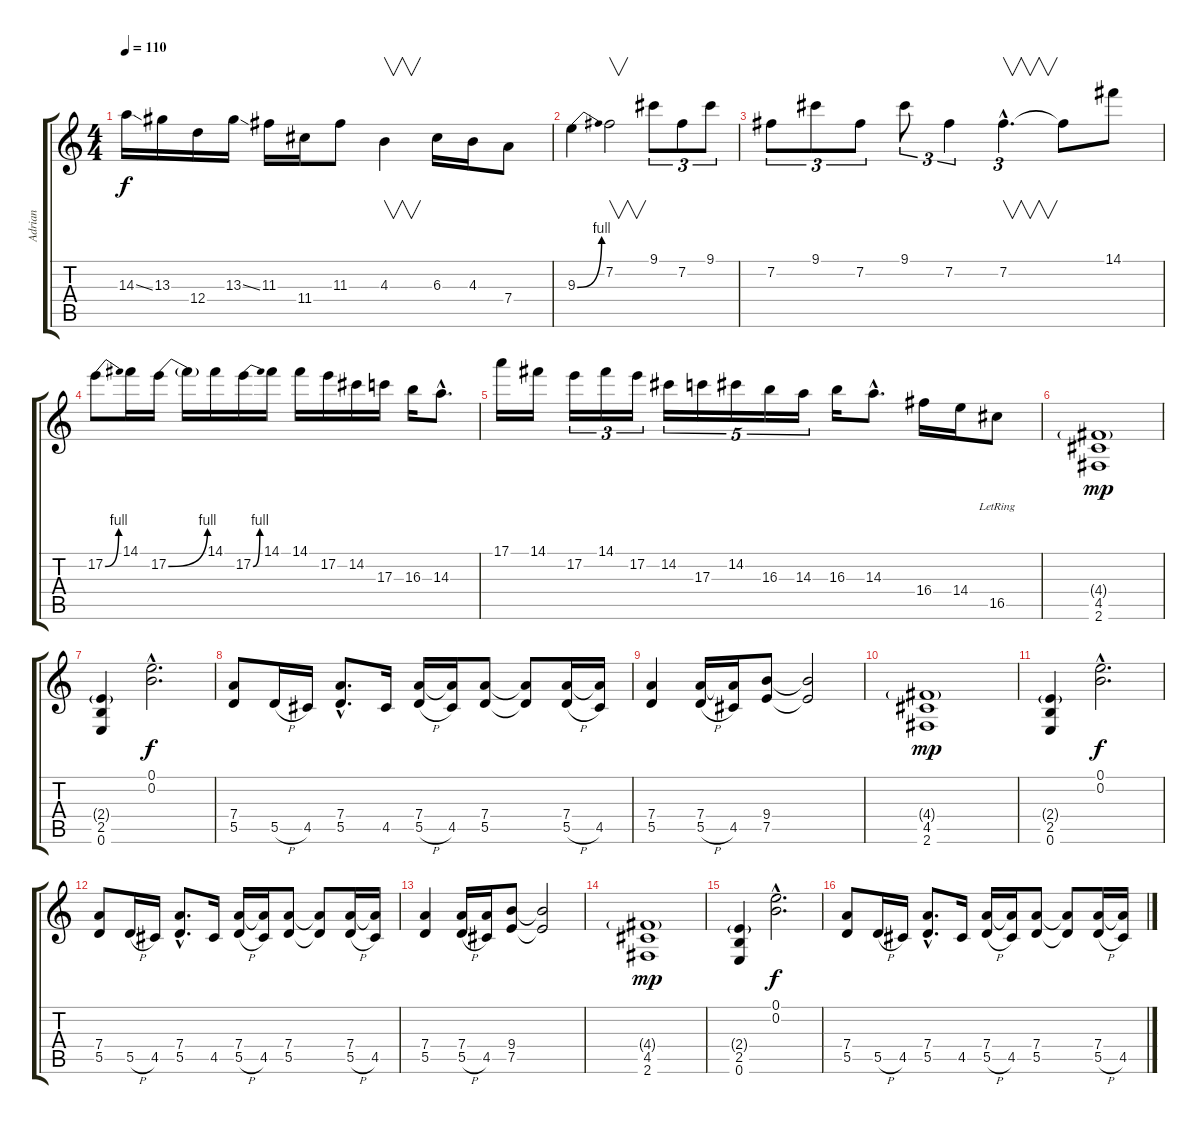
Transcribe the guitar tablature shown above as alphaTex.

\track ("Adrian" "Adrian") {instrument overdrivenguitar}
\staff {score tabs}
\tuning (E4 B3 G3 D3 A2 E2) {hide}
\ts (4 4)
\tempo 110
\clef g2
\ks c
14.3{ss}.16{dy f} 13.3.16 12.4.16 13.3{ss}.16 11.3.16 11.4.16 11.3.8 4.3.4{v} 6.3.16 4.3.16 7.4.8 |
9.3{be (bend 0 0 60 4)}.4 7.2.2{v} 9.1.8{tu (3 2)} 7.2.8{tu (3 2)} 9.1.8{tu (3 2)} |
7.2.8{tu (3 2)} 9.1.8{tu (3 2)} 7.2.8{tu (3 2)} 9.1.8{tu (3 2)} 7.2.4{tu (3 2)} 7.2{hac}.4{v d tu (3 2)} 7.2{t}.8 14.1.8 |
17.2{be (bend 0 0 60 4)}.8 14.1.16 17.2{be (bend 0 0 60 4)}.16 17.2{t}.16 14.1.16 17.2{be (bend 0 0 60 4)}.16 14.1.16 14.1.16 17.2.16 14.2.16 17.3.16 16.3.16 14.3{hac}.8{d} |
17.1.16 14.1.16 17.2.16{tu (3 2)} 14.1.16{tu (3 2)} 17.2.16{tu (3 2)} 14.2.16{tu (5 4)} 17.3.16{tu (5 4)} 14.2.16{tu (5 4)} 16.3.16{tu (5 4)} 14.3.16{tu (5 4)} 16.3.16 14.3{hac}.8{d} 16.4.16 14.4.16 16.5{lr}.8 |
(4.4{g} 4.5 2.6).1{dy mp} |
(2.4{g} 2.5 0.6).4 (0.1{hac} 0.2{hac}).2{d dy f} |
(7.4 5.5).8 5.5{h}.16 4.5.16 (7.4{hac} 5.5{hac}).8{d} 4.5.16 (7.4 5.5{h}).16 (7.4{t} 4.5).16 (7.4 5.5).8 (7.4{t} 5.5{t}).8 (7.4 5.5{h}).16 (7.4{t} 4.5).16 |
(7.4 5.5).4 (7.4 5.5{h}).16 (7.4{t} 4.5).16 (9.4 7.5).8 (9.4{t} 7.5{t}).2 |
(4.4{g} 4.5 2.6).1{dy mp} |
(2.4{g} 2.5 0.6).4 (0.1{hac} 0.2{hac}).2{d dy f} |
(7.4 5.5).8 5.5{h}.16 4.5.16 (7.4{hac} 5.5{hac}).8{d} 4.5.16 (7.4 5.5{h}).16 (7.4{t} 4.5).16 (7.4 5.5).8 (7.4{t} 5.5{t}).8 (7.4 5.5{h}).16 (7.4{t} 4.5).16 |
(7.4 5.5).4 (7.4 5.5{h}).16 (7.4{t} 4.5).16 (9.4 7.5).8 (9.4{t} 7.5{t}).2 |
(4.4{g} 4.5 2.6).1{dy mp} |
(2.4{g} 2.5 0.6).4 (0.1{hac} 0.2{hac}).2{d dy f} |
(7.4 5.5).8 5.5{h}.16 4.5.16 (7.4{hac} 5.5{hac}).8{d} 4.5.16 (7.4 5.5{h}).16 (7.4{t} 4.5).16 (7.4 5.5).8 (7.4{t} 5.5{t}).8 (7.4 5.5{h}).16 (7.4{t} 4.5).16
